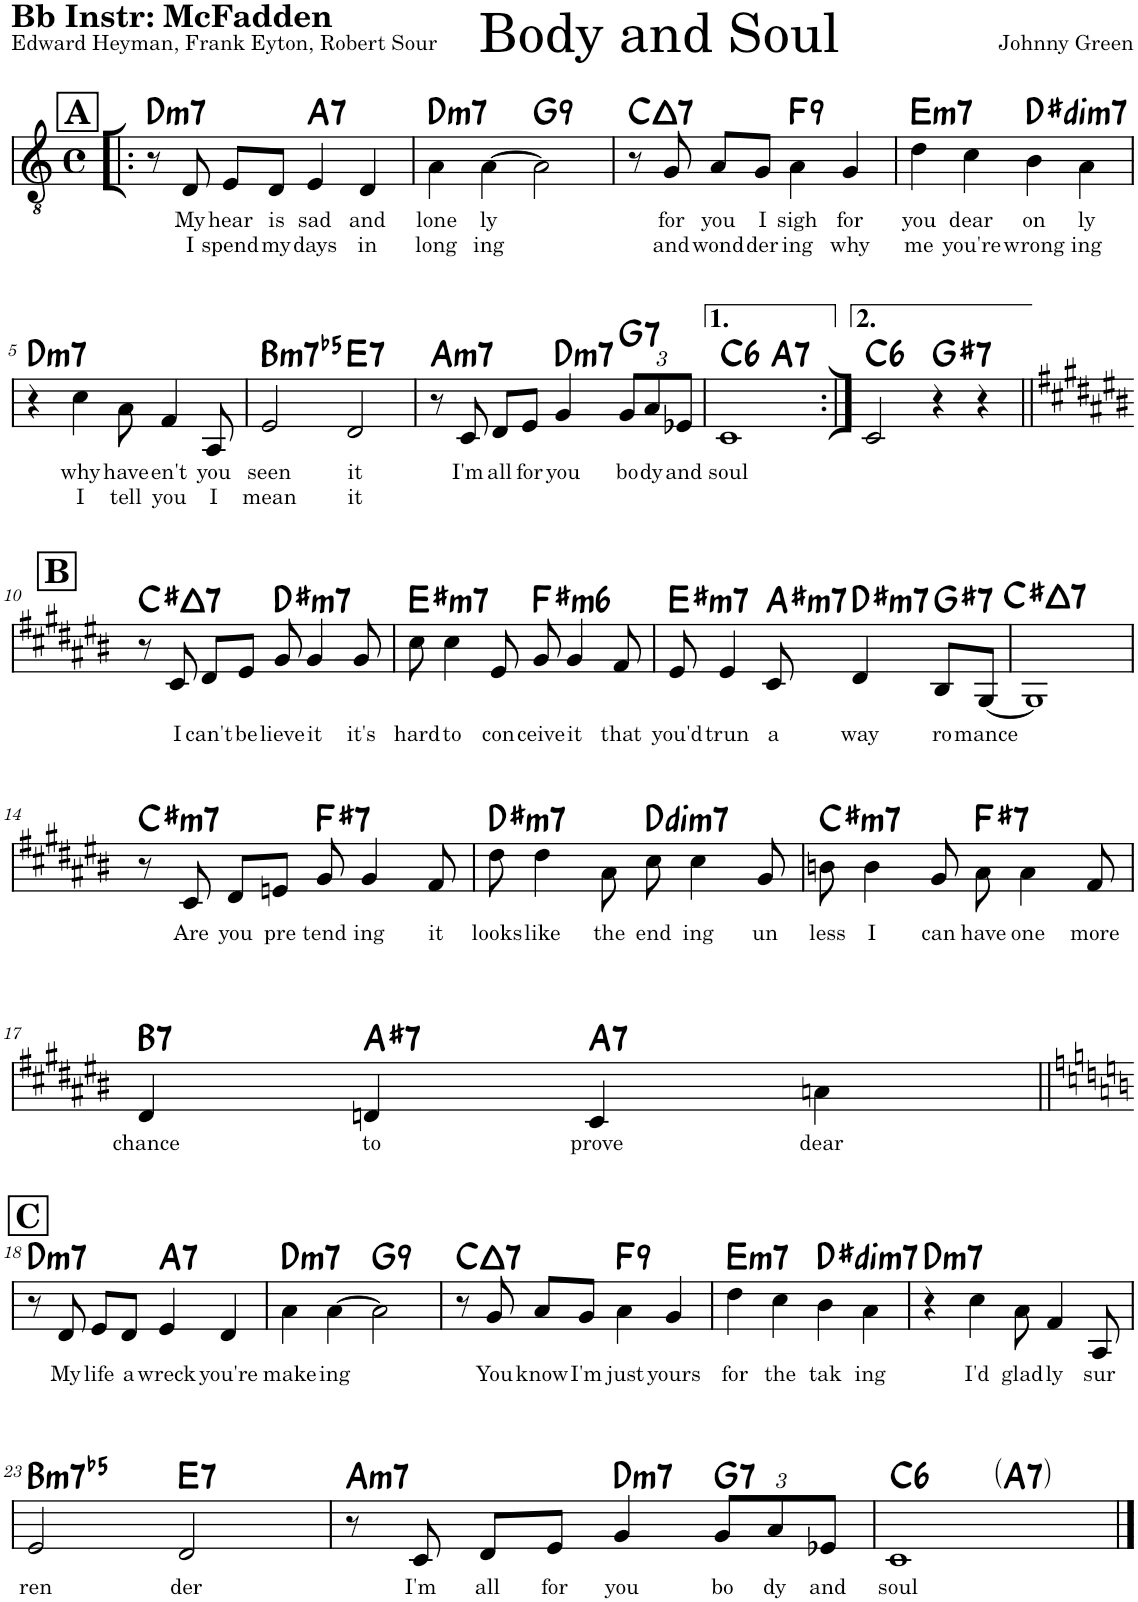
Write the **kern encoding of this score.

**kern	**text	**text	**harte
*part1	*part1	*part1	*part1
*staff1	*staff1	*staff1	*
*I"Tenor Saxophone	*	*	*
*I'T. Sax.	*	*	*
*clefGv2	*	*	*
*ITrd8c14	*	*	*
*k[]	*	*	*
*M4/4	*	*	*
*met(c)	*	*	*
!!LO:REH:place=s1:a:B:cj:fs=14:t=A
=1!|:	=1!|:	=1!|:	=1!|:
!	!	!	!LO:H:kt=m7
8r	.	.	D:min7
!	!LO:LY:b	!LO:LY:b	!
8D/	My	I	.
!	!LO:LY:b	!LO:LY:b	!
8E/L	hear	spend	.
!	!LO:LY:b	!LO:LY:b	!
8D/J	is	my	.
!	!LO:LY:b	!LO:LY:b	!LO:H:kt=7
4E/	sad	days	A:7
!	!LO:LY:b	!LO:LY:b	!
4D/	and	in	.
=2	=2	=2	=2
!	!LO:LY:b	!LO:LY:b	!LO:H:kt=m7
4A\	lone	long	D:min7
!	!LO:LY:b	!LO:LY:b	!
[4A\	ly	ing	.
!	!	!	!LO:H:kt=9
2A\]	.	.	G:9
=3	=3	=3	=3
!	!	!	!LO:H:kt=7
8r	.	.	C:maj7
!	!LO:LY:b	!LO:LY:b	!
8G/	for	and	.
!	!LO:LY:b	!LO:LY:b	!
8A/L	you	wond	.
!	!LO:LY:b	!LO:LY:b	!
8G/J	I	der	.
!	!LO:LY:b	!LO:LY:b	!LO:H:kt=9
4A\	sigh	ing	F:9
!	!LO:LY:b	!LO:LY:b	!
4G/	for	why	.
=4	=4	=4	=4
!	!LO:LY:b	!LO:LY:b	!LO:H:kt=m7
4d\	you	me	E:min7
!	!LO:LY:b	!LO:LY:b	!
4c\	dear	you're	.
!	!LO:LY:b	!LO:LY:b	!LO:H:kt=dim7
4B\	on	wrong	D#:dim7
!	!LO:LY:b	!LO:LY:b	!
4A\	ly	ing	.
!!LO:LB:g=z
=5	=5	=5	=5
!	!	!	!LO:H:kt=m7
4r	.	.	D:min7
!	!LO:LY:b	!LO:LY:b	!
4c\	why	I	.
!	!LO:LY:b	!LO:LY:b	!
8A\	have	tell	.
!	!LO:LY:b	!LO:LY:b	!
4F/	en't	you	.
!	!LO:LY:b	!LO:LY:b	!
8AA/	you	I	.
=6	=6	=6	=6
!	!LO:LY:b	!LO:LY:b	!LO:H:kt=m7b5
2E/	seen	mean	B:hdim7
!	!LO:LY:b	!LO:LY:b	!LO:H:kt=7
2D/	it	it	E:7
=7	=7	=7	=7
!	!	!	!LO:H:kt=m7
8r	.	.	A:min7
!	!LO:LY:b	!	!
8C/	I'm	.	.
!	!LO:LY:b	!	!
8D/L	all	.	.
!	!LO:LY:b	!	!
8E/J	for	.	.
!	!LO:LY:b	!	!LO:H:kt=m7
4G/	you	.	D:min7
*Xbrackettup	*	*	*
!	!LO:LY:b	!	!LO:H:kt=7
12G/L	bo	.	G:7
!	!LO:LY:b	!	!
12A/	dy	.	.
!	!LO:LY:b	!	!
12E-X/J	and	.	.
=8	=8	=8	=8
!	!LO:LY:b	!	!LO:H:kt=6
*^	*	*	*
1C	2ryy	soul	.	C:maj6
!	!	!	!	!LO:H:kt=7
.	2ryy	.	.	A:7
=9:|!	=9:|!	=9:|!	=9:|!	=9:|!
!	!	!	!	!LO:H:kt=6
*v	*v	*	*	*
2C/	.	.	C:maj6
!	!	!	!LO:H:kt=7
4r	.	.	G#:7
4r	.	.	.
!!LO:LB:g=z
!!LO:REH:place=s1:a:B:cj:fs=14:t=B
=10||	=10||	=10||	=10||
*k[f#c#g#d#a#e#b#]	*	*	*
!	!	!	!LO:H:kt=7
8r	.	.	C#:maj7
!	!LO:LY:b	!	!
8C#/	I	.	.
!	!LO:LY:b	!	!
8D#/L	can't	.	.
!	!LO:LY:b	!	!
8E#/J	be	.	.
!	!LO:LY:b	!	!LO:H:kt=m7
8G#/	lieve	.	D#:min7
!	!LO:LY:b	!	!
4G#/	it	.	.
!	!LO:LY:b	!	!
8G#/	it's	.	.
=11	=11	=11	=11
!	!LO:LY:b	!	!LO:H:kt=m7
8c#\	hard	.	E#:min7
!	!LO:LY:b	!	!
4c#\	to	.	.
!	!LO:LY:b	!	!
8E#/	con	.	.
!	!LO:LY:b	!	!LO:H:kt=m6
8G#/	ceive	.	F#:min6
!	!LO:LY:b	!	!
4G#/	it	.	.
!	!LO:LY:b	!	!
8F#/	that	.	.
=12	=12	=12	=12
!	!LO:LY:b	!	!LO:H:kt=m7
8E#/	you'd	.	E#:min7
!	!LO:LY:b	!	!
4E#/	trun	.	.
!	!LO:LY:b	!	!LO:H:kt=m7
8C#/	a	.	A#:min7
!	!LO:LY:b	!	!LO:H:kt=m7
4D#/	way	.	D#:min7
!	!LO:LY:b	!	!LO:H:kt=7
8BB#/L	ro	.	G#:7
!	!LO:LY:b	!	!
[8GG#/J	mance	.	.
=13	=13	=13	=13
!	!	!	!LO:H:kt=7
1GG#]	.	.	C#:maj7
!!LO:LB:g=z
=14	=14	=14	=14
!	!	!	!LO:H:kt=m7
8r	.	.	C#:min7
!	!LO:LY:b	!	!
8C#/	Are	.	.
!	!LO:LY:b	!	!
8D#/L	you	.	.
!	!LO:LY:b	!	!
8En/J	pre	.	.
!	!LO:LY:b	!	!LO:H:kt=7
8G#/	tend	.	F#:7
!	!LO:LY:b	!	!
4G#/	ing	.	.
!	!LO:LY:b	!	!
8F#/	it	.	.
=15	=15	=15	=15
!	!LO:LY:b	!	!LO:H:kt=m7
8d#\	looks	.	D#:min7
!	!LO:LY:b	!	!
4d#\	like	.	.
!	!LO:LY:b	!	!
8A#\	the	.	.
!	!LO:LY:b	!	!LO:H:kt=dim7
8c#\	end	.	D:dim7
!	!LO:LY:b	!	!
4c#\	ing	.	.
!	!LO:LY:b	!	!
8G#/	un	.	.
=16	=16	=16	=16
!	!LO:LY:b	!	!LO:H:kt=m7
8Bn\	less	.	C#:min7
!	!LO:LY:b	!	!
4B\	I	.	.
!	!LO:LY:b	!	!
8G#/	can	.	.
!	!LO:LY:b	!	!LO:H:kt=7
8A#\	have	.	F#:7
!	!LO:LY:b	!	!
4A#\	one	.	.
!	!LO:LY:b	!	!
8F#/	more	.	.
!!LO:LB:g=z
=17	=17	=17	=17
!	!LO:LY:b	!	!LO:H:kt=7
4D#/	chance	.	B:7
!	!LO:LY:b	!	!LO:H:kt=7
4Dn/	to	.	A#:7
!	!LO:LY:b	!	!LO:H:kt=7
4C#/	prove	.	A:7
!	!LO:LY:b	!	!
4An\	dear	.	.
!!LO:LB:g=z
!!LO:REH:place=s1:a:B:cj:fs=14:t=C
=18||	=18||	=18||	=18||
*k[]	*	*	*
!	!	!	!LO:H:kt=m7
8r	.	.	D:min7
!	!LO:LY:b	!	!
8D/	My	.	.
!	!LO:LY:b	!	!
8E/L	life	.	.
!	!LO:LY:b	!	!
8D/J	a	.	.
!	!LO:LY:b	!	!LO:H:kt=7
4E/	wreck	.	A:7
!	!LO:LY:b	!	!
4D/	you're	.	.
=19	=19	=19	=19
!	!LO:LY:b	!	!LO:H:kt=m7
4A\	make	.	D:min7
!	!LO:LY:b	!	!
[4A\	ing	.	.
!	!	!	!LO:H:kt=9
2A\]	.	.	G:9
=20	=20	=20	=20
!	!	!	!LO:H:kt=7
8r	.	.	C:maj7
!	!LO:LY:b	!	!
8G/	You	.	.
!	!LO:LY:b	!	!
8A/L	know	.	.
!	!LO:LY:b	!	!
8G/J	I'm	.	.
!	!LO:LY:b	!	!LO:H:kt=9
4A\	just	.	F:9
!	!LO:LY:b	!	!
4G/	yours	.	.
=21	=21	=21	=21
!	!LO:LY:b	!	!LO:H:kt=m7
4d\	for	.	E:min7
!	!LO:LY:b	!	!
4c\	the	.	.
!	!LO:LY:b	!	!LO:H:kt=dim7
4B\	tak	.	D#:dim7
!	!LO:LY:b	!	!
4A\	ing	.	.
=22	=22	=22	=22
!	!	!	!LO:H:kt=m7
4r	.	.	D:min7
!	!LO:LY:b	!	!
4c\	I'd	.	.
!	!LO:LY:b	!	!
8A\	glad	.	.
!	!LO:LY:b	!	!
4F/	ly	.	.
!	!LO:LY:b	!	!
8AA/	sur	.	.
!!LO:LB:g=z
=23	=23	=23	=23
!	!LO:LY:b	!	!LO:H:kt=m7b5
2E/	ren	.	B:hdim7
!	!LO:LY:b	!	!LO:H:kt=7
2D/	der	.	E:7
=24	=24	=24	=24
!	!	!	!LO:H:kt=m7
8r	.	.	A:min7
!	!LO:LY:b	!	!
8C/	I'm	.	.
!	!LO:LY:b	!	!
8D/L	all	.	.
!	!LO:LY:b	!	!
8E/J	for	.	.
!	!LO:LY:b	!	!LO:H:kt=m7
4G/	you	.	D:min7
!	!LO:LY:b	!	!LO:H:kt=7
12G/L	bo	.	G:7
!	!LO:LY:b	!	!
12A/	dy	.	.
!	!LO:LY:b	!	!
12E-X/J	and	.	.
=25	=25	=25	=25
!	!LO:LY:b	!	!LO:H:kt=6
*^	*	*	*
1C	2ryy	soul	.	C:maj6
!	!	!	!	!LO:H:kt=7
.	2ryy	.	.	A:7
*v	*v	*	*	*
==	==	==	==
*-	*-	*-	*-
